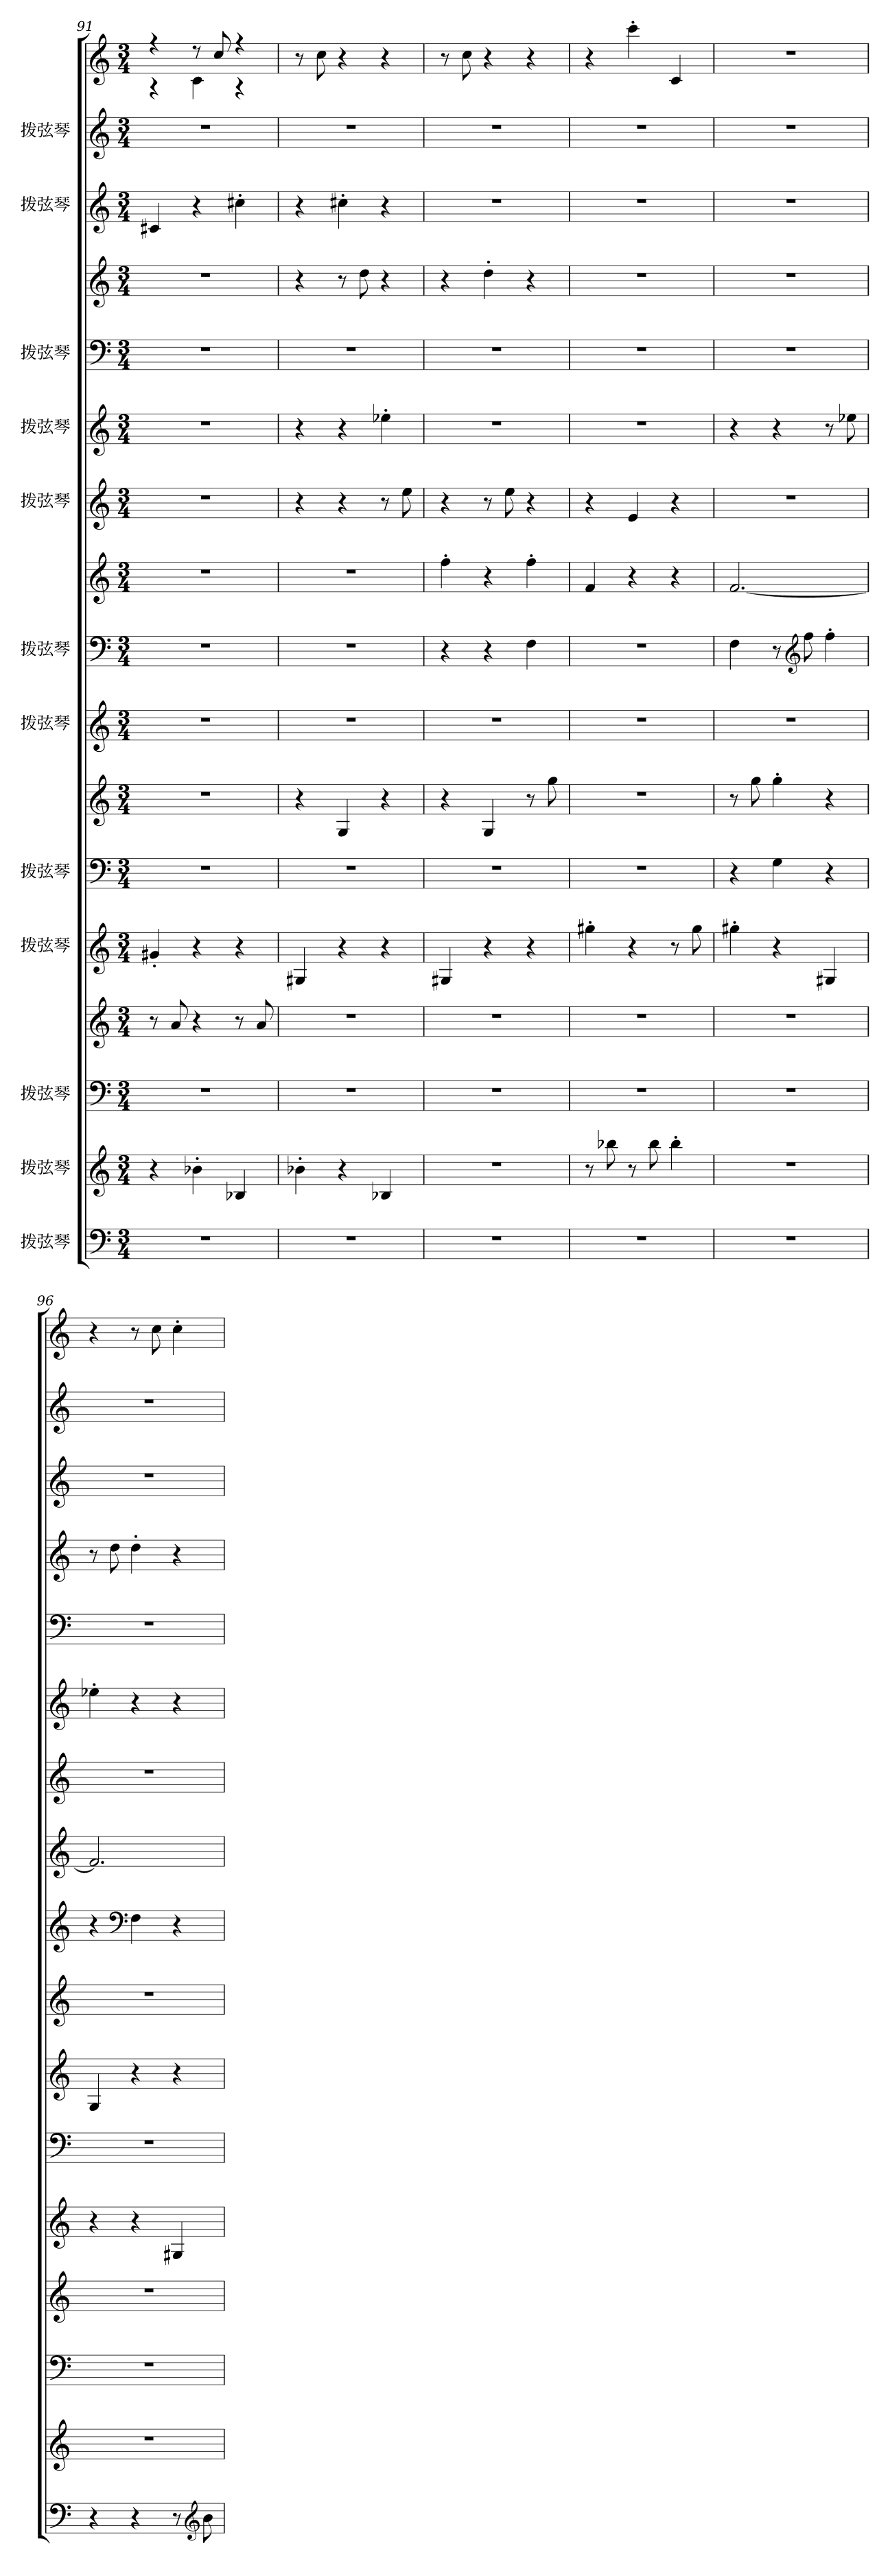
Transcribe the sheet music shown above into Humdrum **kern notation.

**kern	**kern	**kern	**kern	**kern	**kern	**kern	**kern	**kern	**kern	**kern	**kern	**kern	**kern	**kern	**kern	**kern
*part12	*part11	*part10	*part10	*part9	*part8	*part8	*part7	*part6	*part6	*part5	*part4	*part3	*part3	*part2	*part1	*part1
*staff17	*staff16	*staff15	*staff14	*staff13	*staff12	*staff11	*staff10	*staff9	*staff8	*staff7	*staff6	*staff5	*staff4	*staff3	*staff2	*staff1
*I"拨弦琴	*I"拨弦琴	*I"拨弦琴	*	*I"拨弦琴	*I"拨弦琴	*	*I"拨弦琴	*I"拨弦琴	*	*I"拨弦琴	*I"拨弦琴	*I"拨弦琴	*	*I"拨弦琴	*I"拨弦琴	*
*clefF4	*clefG2	*clefF4	*clefG2	*clefG2	*clefF4	*clefG2	*clefG2	*clefF4	*clefG2	*clefG2	*clefG2	*clefF4	*clefG2	*clefG2	*clefG2	*clefG2
*k[]	*k[]	*k[]	*k[]	*k[]	*k[]	*k[]	*k[]	*k[]	*k[]	*k[]	*k[]	*k[]	*k[]	*k[]	*k[]	*k[]
*M3/4	*M3/4	*M3/4	*M3/4	*M3/4	*M3/4	*M3/4	*M3/4	*M3/4	*M3/4	*M3/4	*M3/4	*M3/4	*M3/4	*M3/4	*M3/4	*M3/4
=91	=91	=91	=91	=91	=91	=91	=91	=91	=91	=91	=91	=91	=91	=91	=91	=91
*	*	*	*	*	*	*	*	*	*	*	*	*	*	*	*	*^
2.r	4r	2.r	8r	4g#X'/	2.r	2.r	2.r	2.r	2.r	2.r	2.r	2.r	2.r	4c#X/	2.r	4r	4r
.	.	.	8a/	.	.	.	.	.	.	.	.	.	.	.	.	.	.
.	4b-X'\	.	4r	4r	.	.	.	.	.	.	.	.	.	4r	.	8r	4c\
.	.	.	.	.	.	.	.	.	.	.	.	.	.	.	.	8cc/	.
.	4B-X/	.	8r	4r	.	.	.	.	.	.	.	.	.	4cc#X'\	.	4r	4r
.	.	.	8a/	.	.	.	.	.	.	.	.	.	.	.	.	.	.
*	*	*	*	*	*	*	*	*	*	*	*	*	*	*	*	*v	*v
=92	=92	=92	=92	=92	=92	=92	=92	=92	=92	=92	=92	=92	=92	=92	=92	=92
2.r	4b-X'\	2.r	2.r	4G#X/	2.r	4r	2.r	2.r	2.r	4r	4r	2.r	4r	4r	2.r	8r
.	.	.	.	.	.	.	.	.	.	.	.	.	.	.	.	8cc\
.	4r	.	.	4r	.	4G/	.	.	.	4r	4r	.	8r	4cc#X'\	.	4r
.	.	.	.	.	.	.	.	.	.	.	.	.	8dd\	.	.	.
.	4B-X/	.	.	4r	.	4r	.	.	.	8r	4ee-X'\	.	4r	4r	.	4r
.	.	.	.	.	.	.	.	.	.	8ee\	.	.	.	.	.	.
!!LO:PB:g=z
=93	=93	=93	=93	=93	=93	=93	=93	=93	=93	=93	=93	=93	=93	=93	=93	=93
2.r	2.r	2.r	2.r	4G#X/	2.r	4r	2.r	4r	4ff'\	4r	2.r	2.r	4r	2.r	2.r	8r
.	.	.	.	.	.	.	.	.	.	.	.	.	.	.	.	8cc\
.	.	.	.	4r	.	4G/	.	4r	4r	8r	.	.	4dd'\	.	.	4r
.	.	.	.	.	.	.	.	.	.	8ee\	.	.	.	.	.	.
.	.	.	.	4r	.	8r	.	4F\	4ff'\	4r	.	.	4r	.	.	4r
.	.	.	.	.	.	8gg\	.	.	.	.	.	.	.	.	.	.
=94	=94	=94	=94	=94	=94	=94	=94	=94	=94	=94	=94	=94	=94	=94	=94	=94
2.r	8r	2.r	2.r	4gg#X'\	2.r	2.r	2.r	2.r	4f/	4r	2.r	2.r	2.r	2.r	2.r	4r
.	8bb-X\	.	.	.	.	.	.	.	.	.	.	.	.	.	.	.
.	8r	.	.	4r	.	.	.	.	4r	4e/	.	.	.	.	.	4ccc'\
.	8bb-\	.	.	.	.	.	.	.	.	.	.	.	.	.	.	.
.	4bb-'\	.	.	8r	.	.	.	.	4r	4r	.	.	.	.	.	4c/
.	.	.	.	8gg#\	.	.	.	.	.	.	.	.	.	.	.	.
=95	=95	=95	=95	=95	=95	=95	=95	=95	=95	=95	=95	=95	=95	=95	=95	=95
2.r	2.r	2.r	2.r	4gg#X'\	4r	8r	2.r	4F\	[2.f/	2.r	4r	2.r	2.r	2.r	2.r	2.r
.	.	.	.	.	.	8gg\	.	.	.	.	.	.	.	.	.	.
.	.	.	.	4r	4G\	4gg'\	.	8r	.	.	4r	.	.	.	.	.
*	*	*	*	*	*	*	*	*clefG2	*	*	*	*	*	*	*	*
.	.	.	.	.	.	.	.	8ff\	.	.	.	.	.	.	.	.
.	.	.	.	4G#X/	4r	4r	.	4ff'\	.	.	8r	.	.	.	.	.
.	.	.	.	.	.	.	.	.	.	.	8ee-X\	.	.	.	.	.
=96	=96	=96	=96	=96	=96	=96	=96	=96	=96	=96	=96	=96	=96	=96	=96	=96
4r	2.r	2.r	2.r	4r	2.r	4G/	2.r	4r	2.f/]	2.r	4ee-X'\	2.r	8r	2.r	2.r	4r
.	.	.	.	.	.	.	.	.	.	.	.	.	8dd\	.	.	.
*	*	*	*	*	*	*	*	*clefF4	*	*	*	*	*	*	*	*
4r	.	.	.	4r	.	4r	.	4F\	.	.	4r	.	4dd'\	.	.	8r
.	.	.	.	.	.	.	.	.	.	.	.	.	.	.	.	8cc\
8r	.	.	.	4G#X/	.	4r	.	4r	.	.	4r	.	4r	.	.	4cc'\
*clefG2	*	*	*	*	*	*	*	*	*	*	*	*	*	*	*	*
8b\	.	.	.	.	.	.	.	.	.	.	.	.	.	.	.	.
=	=	=	=	=	=	=	=	=	=	=	=	=	=	=	=	=
*-	*-	*-	*-	*-	*-	*-	*-	*-	*-	*-	*-	*-	*-	*-	*-	*-
